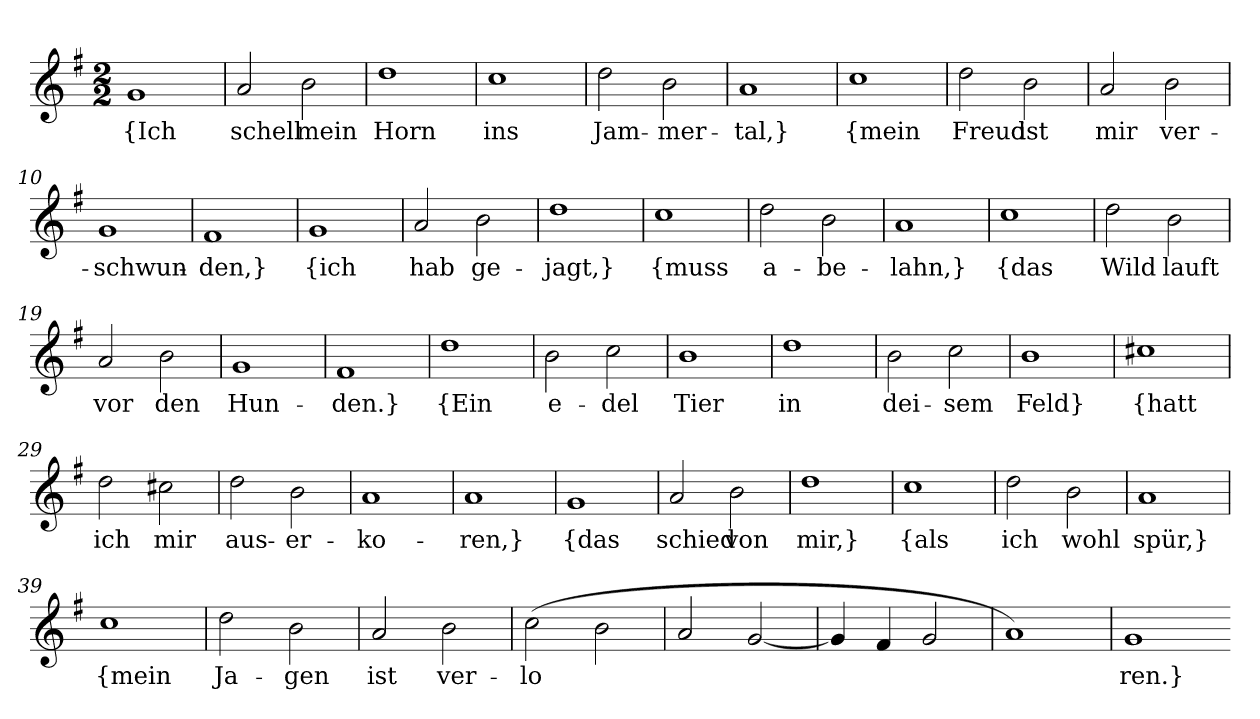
**kern	**text
*part1	*part1
*staff1	*staff1
*clefG2	*
*k[f#]	*
*M2/2	*
=1	=1
1g	{Ich
=2	=2
2a	schell
2b	mein
=3	=3
1dd	Horn
=4	=4
1cc	ins
=5	=5
2dd	Jam-
2b	-mer-
=6	=6
1a	-tal,}
=7	=7
1cc	{mein
=8	=8
2dd	Freud
2b	ist
=9	=9
2a	mir
2b	ver-
=10	=10
1g	-schwun-
=11	=11
1f#	-den,}
=12	=12
1g	{ich
=13	=13
2a	hab
2b	ge-
=14	=14
1dd	-jagt,}
=15	=15
1cc	{muss
=16	=16
2dd	a-
2b	-be-
=17	=17
1a	-lahn,}
=18	=18
1cc	{das
=19	=19
2dd	Wild
2b	lauft
=19	=19
2a	vor
2b	den
=20	=20
1g	Hun-
=21	=21
1f#	-den.}
=22	=22
1dd	{Ein
=21	=21
2b	e-
2cc	-del
=23	=23
1b	Tier
=24	=24
1dd	in
=25	=25
2b	dei-
2cc	-sem
=27	=27
1b	Feld}
=28	=28
1cc#X	{hatt
=29	=29
2dd	ich
2cc#X	mir
=30	=30
2dd	aus-
2b	-er-
=31	=31
1a	-ko-
=32	=32
1a	-ren,}
=33	=33
1g	{das
=34	=34
2a	schied
2b	von
=35	=35
1dd	mir,}
=36	=36
1cc	{als
=37	=37
2dd	ich
2b	wohl
=38	=38
1a	spür,}
=39	=39
1cc	{mein
=40	=40
2dd	Ja-
2b	-gen
=41	=41
2a	ist
2b	ver-
=42	=42
(2cc	-lo
2b	.
=43	=43
2a	.
[2g	.
=44	=44
4g]	.
4f#	.
2g	.
=45	=45
1a)	.
=46	=46
1g	-ren.}
=-	=-
*-	*-
